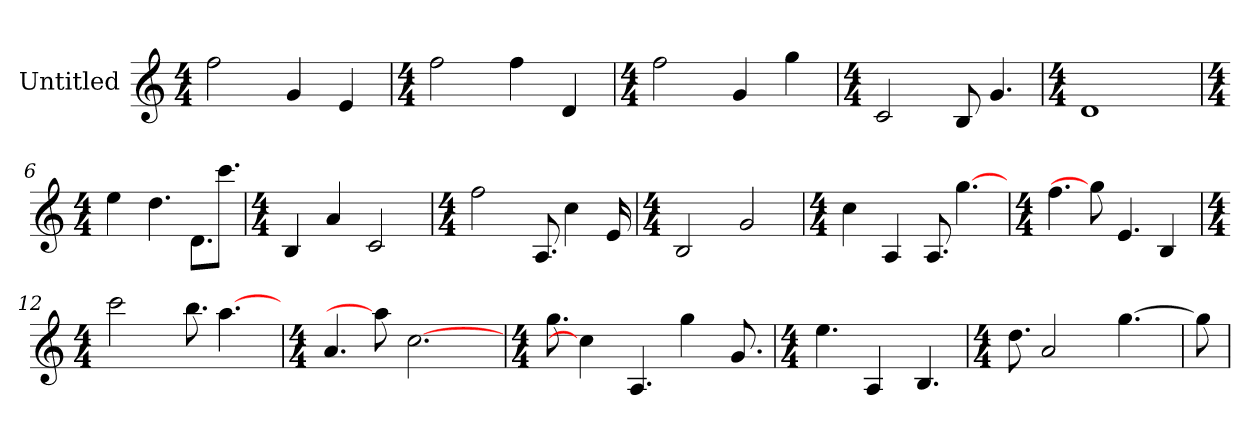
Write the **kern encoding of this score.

**kern
*part1
*staff1
*I"Untitled
*k[]
*C:
*M4/4
=1
2ff
4g
4e
=2
*k[]
*C:
*M4/4
2ff
4ff
4d
=3
*k[]
*C:
*M4/4
2ff
4g
4gg
=4
*k[]
*C:
*M4/4
2c
8B
!LO:N:vis=4.
4g
=5
*k[]
*C:
*M4/4
1d
=6
*k[]
*C:
*M4/4
4ee
!LO:N:vis=4.
4dd
!LO:N:vis=8.
8dL
!LO:N:vis=8.
8cccJ
=7
*k[]
*C:
*M4/4
4B
4a
2c
=8
*k[]
*C:
*M4/4
2ff
!LO:N:vis=8.
8A
4cc
16e
=9
*k[]
*C:
*M4/4
2B
2g
=10
*k[]
*C:
*M4/4
4cc
4A
!LO:N:vis=8.
8A
[4.gg
=11
*k[]
*C:
*M4/4
!LO:N:vis=4.
4ff
8gg]
!LO:N:vis=4.
4e
4B
=12
*k[]
*C:
*M4/4
2ccc
!LO:N:vis=8.
8bb
[4.aa
=13
*k[]
*C:
*M4/4
!LO:N:vis=4.
4a
8aa]
[2.cc
=14
*k[]
*C:
*M4/4
!LO:N:vis=8.
8gg
4cc]
!LO:N:vis=4.
4A
4gg
!LO:N:vis=8.
8g
=15
*k[]
*C:
*M4/4
!LO:N:vis=4.
4ee
4A
!LO:N:vis=4.
4B
=16
*k[]
*C:
*M4/4
!LO:N:vis=8.
8dd
2a
[4.gg
=17
8gg]
=
*-
